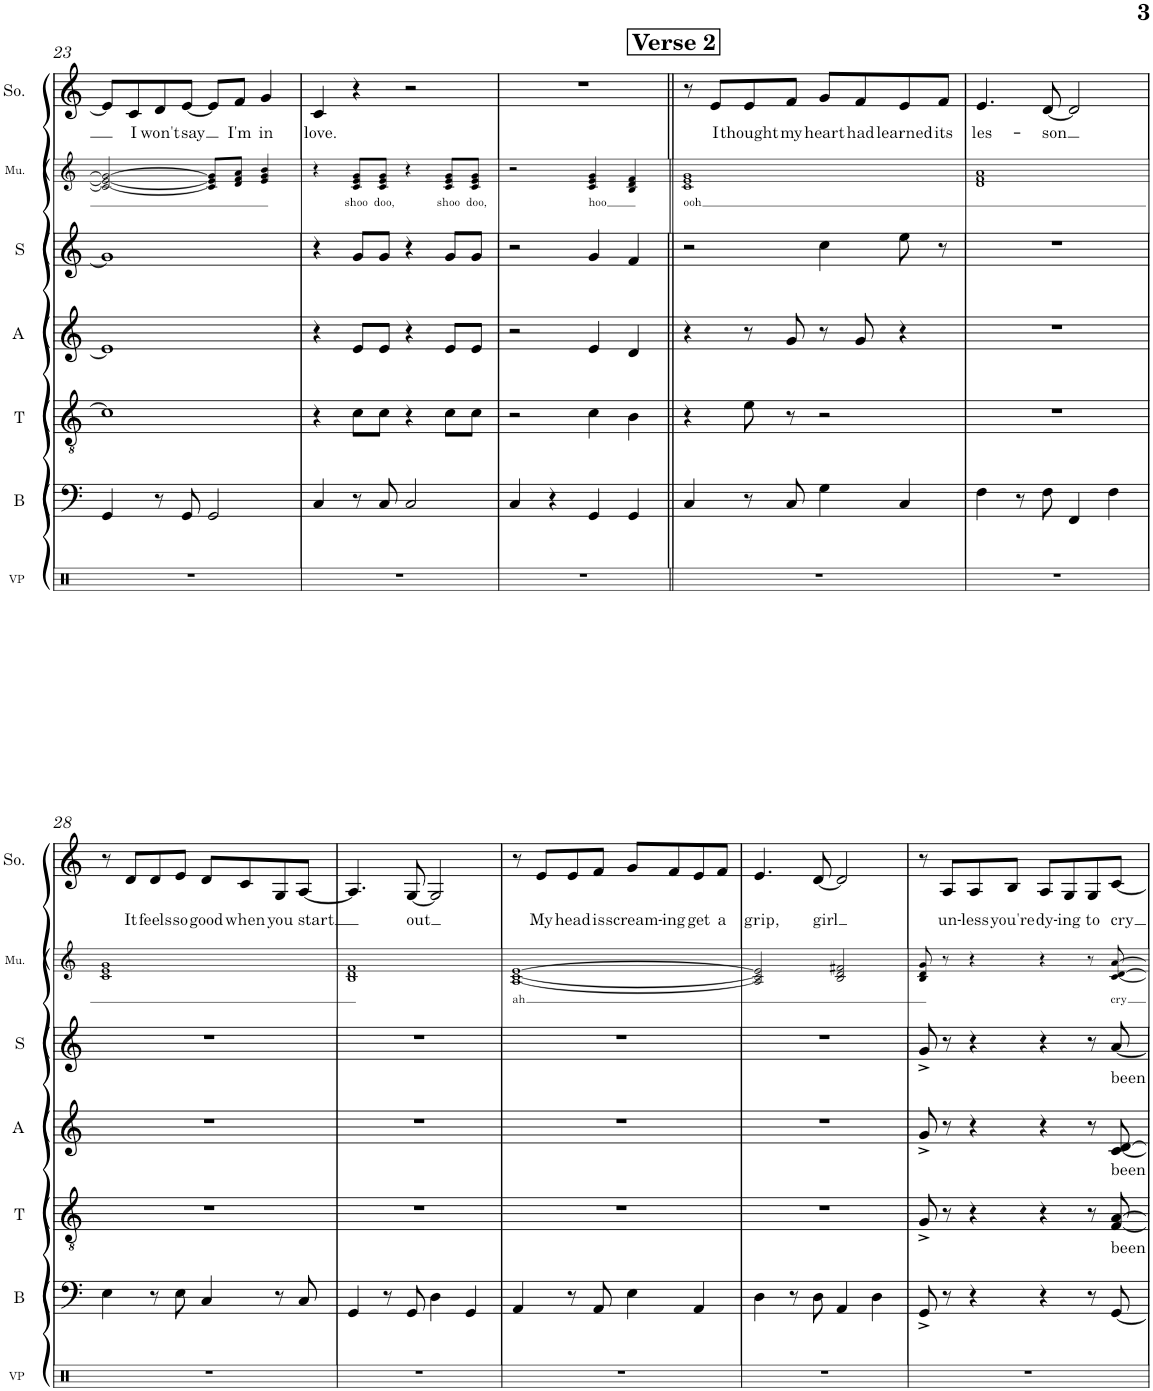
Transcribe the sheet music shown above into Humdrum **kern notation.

**kern	**kern	**kern	**text	**kern	**text	**kern	**text	**kern	**text	**kern	**text
*part7	*part6	*part5	*part5	*part4	*part4	*part3	*part3	*part2	*part2	*part1	*part1
*staff7	*staff6	*staff5	*staff5	*staff4	*staff4	*staff3	*staff3	*staff2	*staff2	*staff1	*staff1
*I"Vocal Perc	*I"Bass	*I"Tenor	*	*I"Alto	*	*I"Soprano	*	*I"Muses	*	*I"Solo	*
*I'VP	*I'B	*I'T	*	*I'A	*	*I'S	*	*I'Mu.	*	*I'So.	*
!!LO:PB:g=z
*clefX	*clefF4	*clefGv2	*	*clefG2	*	*clefG2	*	*clefG2	*	*clefG2	*
*k[]	*k[]	*k[]	*	*k[]	*	*k[]	*	*k[]	*	*k[]	*
*M4/4	*M4/4	*M4/4	*	*M4/4	*	*M4/4	*	*M4/4	*	*M4/4	*
=23	=23	=23	=23	=23	=23	=23	=23	=23	=23	=23	=23
1r	4GG/	1c]	.	1e]	.	1g]	.	2c/_ 2e/_ 2g/_	.	8e/L]	.
!	!	!	!	!	!	!	!	!	!	!	!LO:LY:b
.	.	.	.	.	.	.	.	.	.	8c/	I
!	!	!	!	!	!	!	!	!	!	!	!LO:LY:b
.	8r	.	.	.	.	.	.	.	.	8d/	won't
!	!	!	!	!	!	!	!	!	!	!	!LO:LY:b
.	8GG/	.	.	.	.	.	.	.	.	[8e/J	say
.	2GG/	.	.	.	.	.	.	8c/] 8e/] 8g/]L	.	8e/L]	.
!	!	!	!	!	!	!	!	!	!	!	!LO:LY:b
.	.	.	.	.	.	.	.	8d/ 8f/ 8a/J	.	8f/J	I'm
!	!	!	!	!	!	!	!	!	!	!	!LO:LY:b
.	.	.	.	.	.	.	.	4e/ 4g/ 4b/	.	4g/	in
=24	=24	=24	=24	=24	=24	=24	=24	=24	=24	=24	=24
!	!	!	!	!	!	!	!	!	!	!	!LO:LY:b
1r	4C/	4r	.	4r	.	4r	.	4r	.	4c/	love.
!	!	!	!	!	!	!	!	!	!LO:LY:b	!	!
.	8r	8c\L	.	8e/L	.	8g/L	.	8c/ 8e/ 8g/L	shoo	4r	.
!	!	!	!	!	!	!	!	!	!LO:LY:b	!	!
.	8C/	8c\J	.	8e/J	.	8g/J	.	8c/ 8e/ 8g/J	doo,	.	.
.	2C/	4r	.	4r	.	4r	.	4r	.	2r	.
!	!	!	!	!	!	!	!	!	!LO:LY:b	!	!
.	.	8c\L	.	8e/L	.	8g/L	.	8c/ 8e/ 8g/L	shoo	.	.
!	!	!	!	!	!	!	!	!	!LO:LY:b	!	!
.	.	8c\J	.	8e/J	.	8g/J	.	8c/ 8e/ 8g/J	doo,	.	.
=25	=25	=25	=25	=25	=25	=25	=25	=25	=25	=25	=25
1r	4C/	2r	.	2r	.	2r	.	2r	.	1r	.
.	4r	.	.	.	.	.	.	.	.	.	.
!	!	!	!	!	!	!	!	!	!LO:LY:b	!	!
.	4GG/	4c\	.	4e/	.	4g/	.	4c/ 4e/ 4g/	hoo	.	.
.	4GG/	4B\	.	4d/	.	4f/	.	4B/ 4d/ 4f/	.	.	.
!!LO:REH:place=s1:a:B:cj:fs=14:t=Verse 2
=26||	=26||	=26||	=26||	=26||	=26||	=26||	=26||	=26||	=26||	=26||	=26||
!	!	!	!	!	!	!	!	!	!LO:LY:b	!	!
1r	4C/	4r	.	4r	.	2r	.	1c 1e 1g	ooh	8r	.
!	!	!	!	!	!	!	!	!	!	!	!LO:LY:b
.	.	.	.	.	.	.	.	.	.	8e/L	I
!	!	!	!	!	!	!	!	!	!	!	!LO:LY:b
.	8r	8e\	.	8r	.	.	.	.	.	8e/	thought
!	!	!	!	!	!	!	!	!	!	!	!LO:LY:b
.	8C/	8r	.	8g/	.	.	.	.	.	8f/J	my
!	!	!	!	!	!	!	!	!	!	!	!LO:LY:b
.	4G\	2r	.	8r	.	4cc\	.	.	.	8g/L	heart
!	!	!	!	!	!	!	!	!	!	!	!LO:LY:b
.	.	.	.	8g/	.	.	.	.	.	8f/	had
!	!	!	!	!	!	!	!	!	!	!	!LO:LY:b
.	4C/	.	.	4r	.	8ee\	.	.	.	8e/	learned
!	!	!	!	!	!	!	!	!	!	!	!LO:LY:b
.	.	.	.	.	.	8r	.	.	.	8f/J	its
=27	=27	=27	=27	=27	=27	=27	=27	=27	=27	=27	=27
!	!	!	!	!	!	!	!	!	!	!	!LO:LY:b
1r	4F\	1r	.	1r	.	1r	.	1d 1f 1a	.	4.e/	les-
.	8r	.	.	.	.	.	.	.	.	.	.
!	!	!	!	!	!	!	!	!	!	!	!LO:LY:b
.	8F\	.	.	.	.	.	.	.	.	[8d/	-son
.	4FF/	.	.	.	.	.	.	.	.	2d/]	.
.	4F\	.	.	.	.	.	.	.	.	.	.
!!LO:LB:g=z
=28	=28	=28	=28	=28	=28	=28	=28	=28	=28	=28	=28
1r	4E\	1r	.	1r	.	1r	.	1c 1e 1g	.	8r	.
!	!	!	!	!	!	!	!	!	!	!	!LO:LY:b
.	.	.	.	.	.	.	.	.	.	8d/L	It
!	!	!	!	!	!	!	!	!	!	!	!LO:LY:b
.	8r	.	.	.	.	.	.	.	.	8d/	feels
!	!	!	!	!	!	!	!	!	!	!	!LO:LY:b
.	8E\	.	.	.	.	.	.	.	.	8e/J	so
!	!	!	!	!	!	!	!	!	!	!	!LO:LY:b
.	4C/	.	.	.	.	.	.	.	.	8d/L	good
!	!	!	!	!	!	!	!	!	!	!	!LO:LY:b
.	.	.	.	.	.	.	.	.	.	8c/	when
!	!	!	!	!	!	!	!	!	!	!	!LO:LY:b
.	8r	.	.	.	.	.	.	.	.	8G/	you
!	!	!	!	!	!	!	!	!	!	!	!LO:LY:b
.	8C/	.	.	.	.	.	.	.	.	[8A/J	start
=29	=29	=29	=29	=29	=29	=29	=29	=29	=29	=29	=29
1r	4GG/	1r	.	1r	.	1r	.	1B 1d 1f	.	4.A/]	.
.	8r	.	.	.	.	.	.	.	.	.	.
!	!	!	!	!	!	!	!	!	!	!	!LO:LY:b
.	8GG/	.	.	.	.	.	.	.	.	[8G/	out
.	4D\	.	.	.	.	.	.	.	.	2G/]	.
.	4GG/	.	.	.	.	.	.	.	.	.	.
=30	=30	=30	=30	=30	=30	=30	=30	=30	=30	=30	=30
!	!	!	!	!	!	!	!	!	!LO:LY:b	!	!
1r	4AA/	1r	.	1r	.	1r	.	[1A [1c [1e	ah	8r	.
!	!	!	!	!	!	!	!	!	!	!	!LO:LY:b
.	.	.	.	.	.	.	.	.	.	8e/L	My
!	!	!	!	!	!	!	!	!	!	!	!LO:LY:b
.	8r	.	.	.	.	.	.	.	.	8e/	head
!	!	!	!	!	!	!	!	!	!	!	!LO:LY:b
.	8AA/	.	.	.	.	.	.	.	.	8f/J	is
!	!	!	!	!	!	!	!	!	!	!	!LO:LY:b
.	4E\	.	.	.	.	.	.	.	.	8g/L	scream-
!	!	!	!	!	!	!	!	!	!	!	!LO:LY:b
.	.	.	.	.	.	.	.	.	.	8f/	-ing
!	!	!	!	!	!	!	!	!	!	!	!LO:LY:b
.	4AA/	.	.	.	.	.	.	.	.	8e/	get
!	!	!	!	!	!	!	!	!	!	!	!LO:LY:b
.	.	.	.	.	.	.	.	.	.	8f/J	a
=31	=31	=31	=31	=31	=31	=31	=31	=31	=31	=31	=31
!	!	!	!	!	!	!	!	!	!	!	!LO:LY:b
1r	4D\	1r	.	1r	.	1r	.	2A/] 2c/] 2e/]	.	4.e/	grip,
.	8r	.	.	.	.	.	.	.	.	.	.
!	!	!	!	!	!	!	!	!	!	!	!LO:LY:b
.	8D\	.	.	.	.	.	.	.	.	[8d/	girl
.	4AA/	.	.	.	.	.	.	2B/ 2d/ 2f#X/	.	2d/]	.
.	4D\	.	.	.	.	.	.	.	.	.	.
=32	=32	=32	=32	=32	=32	=32	=32	=32	=32	=32	=32
1r	8GG^/	8G^/	.	8g^/	.	8g^/	.	8B/ 8d/ 8g/	.	8r	.
!	!	!	!	!	!	!	!	!	!	!	!LO:LY:b
.	8r	8r	.	8r	.	8r	.	8r	.	8A/L	un-
!	!	!	!	!	!	!	!	!	!	!	!LO:LY:b
.	4r	4r	.	4r	.	4r	.	4r	.	8A/	-less
!	!	!	!	!	!	!	!	!	!	!	!LO:LY:b
.	.	.	.	.	.	.	.	.	.	8B/J	you're
!	!	!	!	!	!	!	!	!	!	!	!LO:LY:b
.	4r	4r	.	4r	.	4r	.	4r	.	8A/L	dy-
!	!	!	!	!	!	!	!	!	!	!	!LO:LY:b
.	.	.	.	.	.	.	.	.	.	8G/	-ing
!	!	!	!	!	!	!	!	!	!	!	!LO:LY:b
.	8r	8r	.	8r	.	8r	.	8r	.	8G/	to
!	!	!	!LO:LY:b	!	!LO:LY:b	!	!LO:LY:b	!	!LO:LY:b	!	!LO:LY:b
.	[8GG/	[8F/ [8A/	been	[8c/ [8d/	been	[8a/	been	[8c/ [8d/ [8a/	cry	[8c/J	cry
=	=	=	=	=	=	=	=	=	=	=	=
*-	*-	*-	*-	*-	*-	*-	*-	*-	*-	*-	*-
